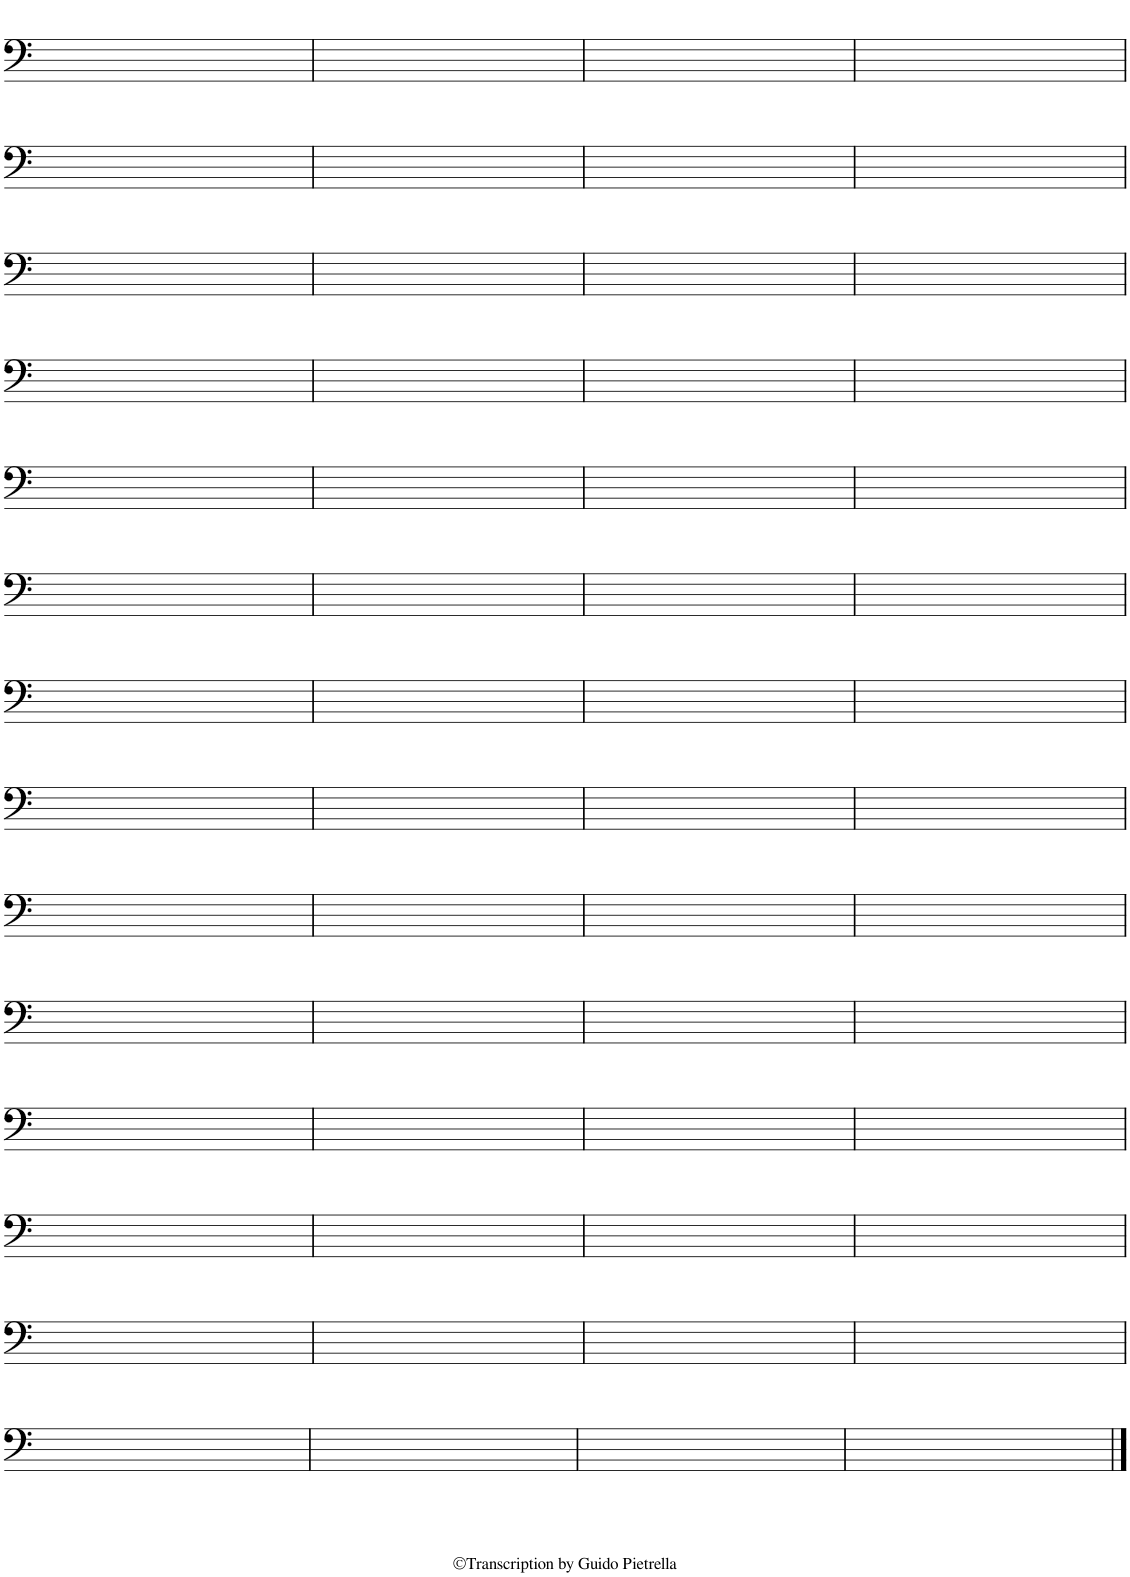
**kern
*part1
*staff1
*I"Bass Guitar
*clefF4
*Trd7c12
*k[]
=1
4D
4D
4D
4D
=2
4D
4D
4D
4D
=3
4D
4D
4D
4D
=4
4D
4D
4D
4D
!!LO:LB:g=z
=5
4D
4D
4D
4D
=6
4D
4D
4D
4D
=7
4D
4D
4D
4D
=8
4D
4D
4D
4D
!!LO:LB:g=z
=9
4D
4D
4D
4D
=10
4D
4D
4D
4D
=11
4D
4D
4D
4D
=12
4D
4D
4D
4D
!!LO:LB:g=z
=13
4D
4D
4D
4D
=14
4D
4D
4D
4D
=15
4D
4D
4D
4D
=16
4D
4D
4D
4D
!!LO:LB:g=z
=17
4D
4D
4D
4D
=18
4D
4D
4D
4D
=19
4D
4D
4D
4D
=20
4D
4D
4D
4D
!!LO:LB:g=z
=21
4D
4D
4D
4D
=22
4D
4D
4D
4D
=23
4D
4D
4D
4D
=24
4D
4D
4D
4D
!!LO:LB:g=z
=25
4D
4D
4D
4D
=26
4D
4D
4D
4D
=27
4D
4D
4D
4D
=28
4D
4D
4D
4D
!!LO:LB:g=z
=29
4D
4D
4D
4D
=30
4D
4D
4D
4D
=31
4D
4D
4D
4D
=32
4D
4D
4D
4D
!!LO:LB:g=z
=33
4D
4D
4D
4D
=34
4D
4D
4D
4D
=35
4D
4D
4D
4D
=36
4D
4D
4D
4D
!!LO:LB:g=z
=37
4D
4D
4D
4D
=38
4D
4D
4D
4D
=39
4D
4D
4D
4D
=40
4D
4D
4D
4D
!!LO:LB:g=z
=41
4D
4D
4D
4D
=42
4D
4D
4D
4D
=43
4D
4D
4D
4D
=44
4D
4D
4D
4D
!!LO:LB:g=z
=45
4D
4D
4D
4D
=46
4D
4D
4D
4D
=47
4D
4D
4D
4D
=48
4D
4D
4D
4D
!!LO:LB:g=z
=49
4D
4D
4D
4D
=50
4D
4D
4D
4D
=51
4D
4D
4D
4D
=52
4D
4D
4D
4D
!!LO:LB:g=z
=53
4D
4D
4D
4D
=54
4D
4D
4D
4D
=55
4D
4D
4D
4D
=56
4D
4D
4D
4D
==
*-
